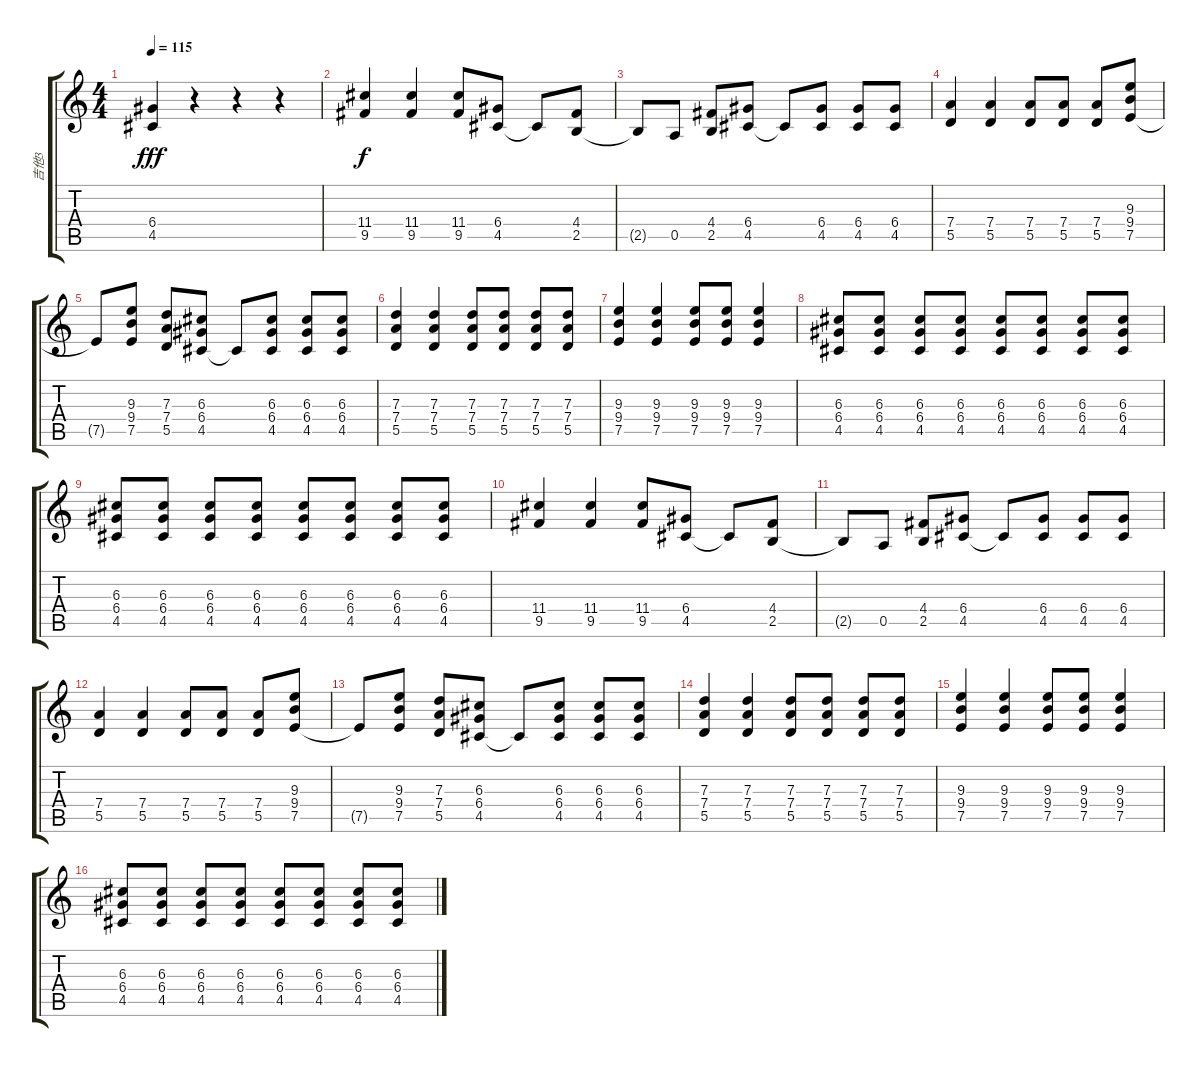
\track ("吉他3" "吉他3") {instrument overdrivenguitar}
\staff {score tabs}
\tuning (E4 B3 G3 D3 A2 E2) {hide}
\ts (4 4)
\tempo 115
\clef g2
\ks c
(6.4 4.5).4{dy fff} r.4 r.4 r.4 |
(11.4 9.5).4{dy f} (11.4 9.5).4 (11.4 9.5).8 (6.4 4.5).8 4.5{t}.8 (4.4 2.5).8 |
2.5{t}.8 0.5.8 (4.4 2.5).8 (6.4 4.5).8 4.5{t}.8 (6.4 4.5).8 (6.4 4.5).8 (6.4 4.5).8 |
(7.4 5.5).4 (7.4 5.5).4 (7.4 5.5).8 (7.4 5.5).8 (7.4 5.5).8 (9.3 9.4 7.5).8 |
7.5{t}.8 (9.3 9.4 7.5).8 (7.3 7.4 5.5).8 (6.3 6.4 4.5).8 4.5{t}.8 (6.3 6.4 4.5).8 (6.3 6.4 4.5).8 (6.3 6.4 4.5).8 |
(7.3 7.4 5.5).4 (7.3 7.4 5.5).4 (7.3 7.4 5.5).8 (7.3 7.4 5.5).8 (7.3 7.4 5.5).8 (7.3 7.4 5.5).8 |
(9.3 9.4 7.5).4 (9.3 9.4 7.5).4 (9.3 9.4 7.5).8 (9.3 9.4 7.5).8 (9.3 9.4 7.5).4 |
(6.3 6.4 4.5).8 (6.3 6.4 4.5).8 (6.3 6.4 4.5).8 (6.3 6.4 4.5).8 (6.3 6.4 4.5).8 (6.3 6.4 4.5).8 (6.3 6.4 4.5).8 (6.3 6.4 4.5).8 |
(6.3 6.4 4.5).8 (6.3 6.4 4.5).8 (6.3 6.4 4.5).8 (6.3 6.4 4.5).8 (6.3 6.4 4.5).8 (6.3 6.4 4.5).8 (6.3 6.4 4.5).8 (6.3 6.4 4.5).8 |
(11.4 9.5).4 (11.4 9.5).4 (11.4 9.5).8 (6.4 4.5).8 4.5{t}.8 (4.4 2.5).8 |
2.5{t}.8 0.5.8 (4.4 2.5).8 (6.4 4.5).8 4.5{t}.8 (6.4 4.5).8 (6.4 4.5).8 (6.4 4.5).8 |
(7.4 5.5).4 (7.4 5.5).4 (7.4 5.5).8 (7.4 5.5).8 (7.4 5.5).8 (9.3 9.4 7.5).8 |
7.5{t}.8 (9.3 9.4 7.5).8 (7.3 7.4 5.5).8 (6.3 6.4 4.5).8 4.5{t}.8 (6.3 6.4 4.5).8 (6.3 6.4 4.5).8 (6.3 6.4 4.5).8 |
(7.3 7.4 5.5).4 (7.3 7.4 5.5).4 (7.3 7.4 5.5).8 (7.3 7.4 5.5).8 (7.3 7.4 5.5).8 (7.3 7.4 5.5).8 |
(9.3 9.4 7.5).4 (9.3 9.4 7.5).4 (9.3 9.4 7.5).8 (9.3 9.4 7.5).8 (9.3 9.4 7.5).4 |
(6.3 6.4 4.5).8 (6.3 6.4 4.5).8 (6.3 6.4 4.5).8 (6.3 6.4 4.5).8 (6.3 6.4 4.5).8 (6.3 6.4 4.5).8 (6.3 6.4 4.5).8 (6.3 6.4 4.5).8
